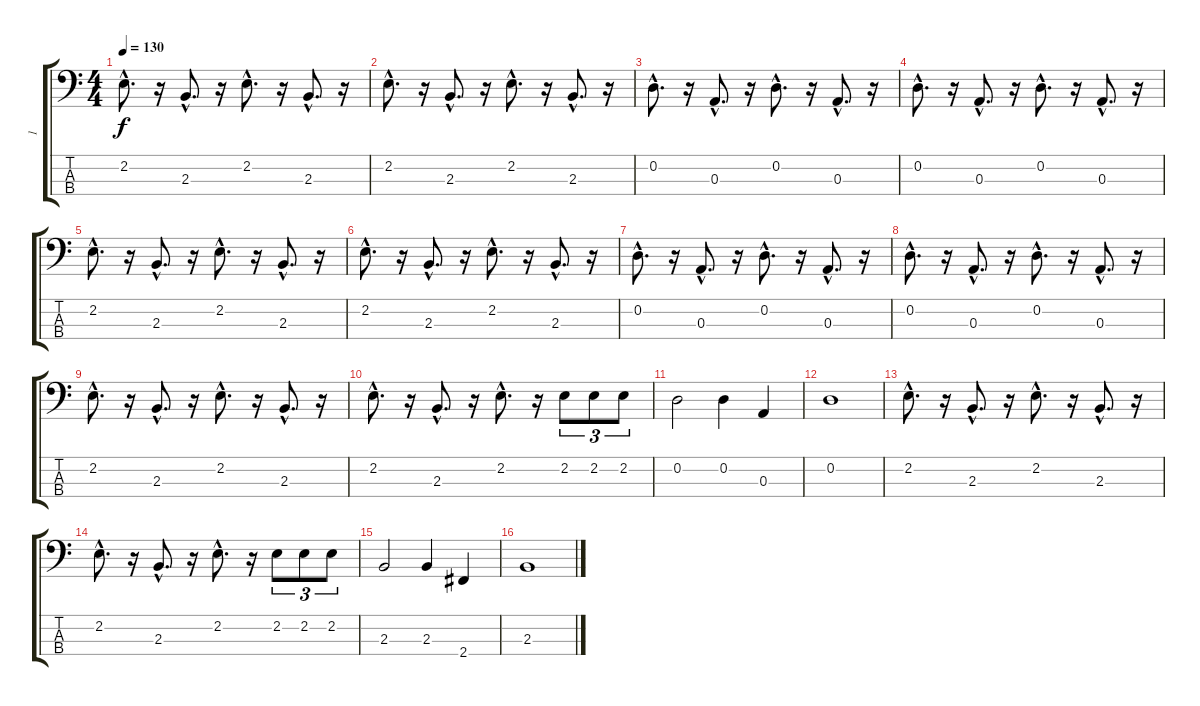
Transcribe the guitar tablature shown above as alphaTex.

\track ("1" "1") {instrument electricbassfinger}
\staff {score tabs}
\tuning (G2 D2 A1 E1) {hide}
\ts (4 4)
\tempo 130
\clef f4
\ks c
2.2{hac}.8{d dy f instrument electricbassfinger} r.16 2.3{hac}.8{d} r.16 2.2{hac}.8{d} r.16 2.3{hac}.8{d} r.16 |
2.2{hac}.8{d} r.16 2.3{hac}.8{d} r.16 2.2{hac}.8{d} r.16 2.3{hac}.8{d} r.16 |
0.2{hac}.8{d} r.16 0.3{hac}.8{d} r.16 0.2{hac}.8{d} r.16 0.3{hac}.8{d} r.16 |
0.2{hac}.8{d} r.16 0.3{hac}.8{d} r.16 0.2{hac}.8{d} r.16 0.3{hac}.8{d} r.16 |
2.2{hac}.8{d} r.16 2.3{hac}.8{d} r.16 2.2{hac}.8{d} r.16 2.3{hac}.8{d} r.16 |
2.2{hac}.8{d} r.16 2.3{hac}.8{d} r.16 2.2{hac}.8{d} r.16 2.3{hac}.8{d} r.16 |
0.2{hac}.8{d} r.16 0.3{hac}.8{d} r.16 0.2{hac}.8{d} r.16 0.3{hac}.8{d} r.16 |
0.2{hac}.8{d} r.16 0.3{hac}.8{d} r.16 0.2{hac}.8{d} r.16 0.3{hac}.8{d} r.16 |
2.2{hac}.8{d} r.16 2.3{hac}.8{d} r.16 2.2{hac}.8{d} r.16 2.3{hac}.8{d} r.16 |
2.2{hac}.8{d} r.16 2.3{hac}.8{d} r.16 2.2{hac}.8{d} r.16 2.2.8{tu (3 2)} 2.2.8{tu (3 2)} 2.2.8{tu (3 2)} |
0.2.2 0.2.4 0.3.4 |
0.2.1 |
2.2{hac}.8{d} r.16 2.3{hac}.8{d} r.16 2.2{hac}.8{d} r.16 2.3{hac}.8{d} r.16 |
2.2{hac}.8{d} r.16 2.3{hac}.8{d} r.16 2.2{hac}.8{d} r.16 2.2.8{tu (3 2)} 2.2.8{tu (3 2)} 2.2.8{tu (3 2)} |
2.3.2 2.3.4 2.4.4 |
2.3.1
